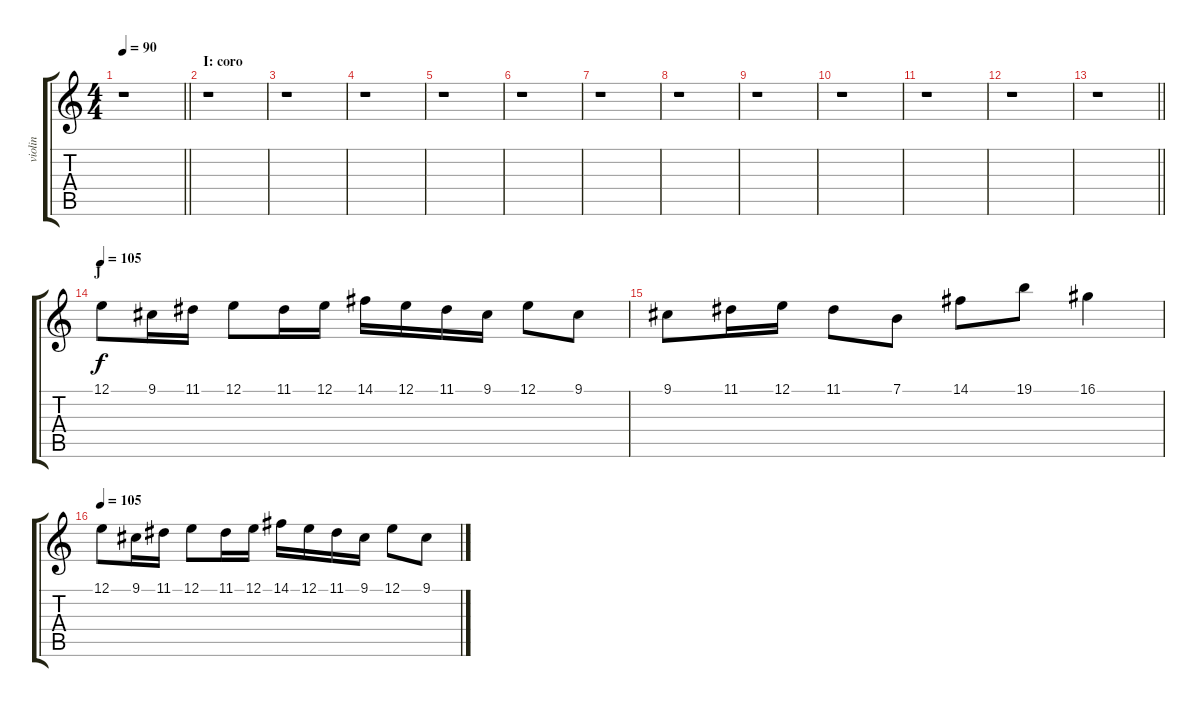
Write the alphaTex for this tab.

\track ("violin" "violin") {instrument stringensemble2}
\staff {score tabs}
\tuning (E4 B3 G3 D3 A2 E2) {hide}
\ts (4 4)
\tempo 90
\clef g2
\barLineRight lightlight
\ks c
r.1{dy f} |
\section ("" "I: coro")
r.1 |
r.1 |
r.1 |
r.1 |
r.1 |
r.1 |
r.1 |
r.1 |
r.1 |
r.1 |
r.1 |
\barLineRight lightlight
r.1 |
\section ("" "J")
\tempo 105
12.1.8{volume 12 balance 0 instrument violin} 9.1.16 11.1.16 12.1.8 11.1.16 12.1.16 14.1.16 12.1.16 11.1.16 9.1.16 12.1.8 9.1.8 |
9.1.8 11.1.16 12.1.16 11.1.8 7.1.8 14.1.8 19.1.8 16.1.4 |
\tempo 105
12.1.8{volume 12 balance 0 instrument violin} 9.1.16 11.1.16 12.1.8 11.1.16 12.1.16 14.1.16 12.1.16 11.1.16 9.1.16 12.1.8 9.1.8
